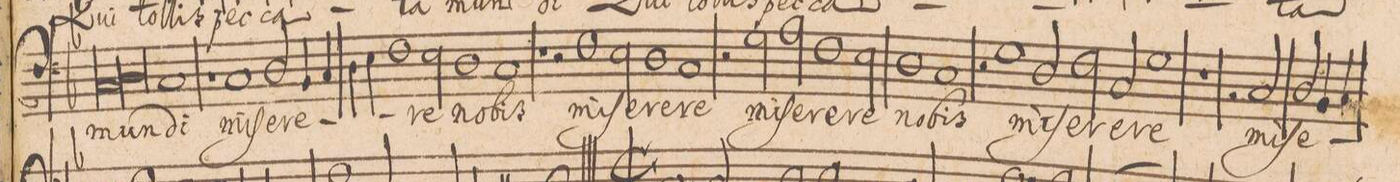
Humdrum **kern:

**kern	**text
*I"BASSVS.	*
*clefF4	*
*k[b-]	*
*met(C|)	*
*M2/1	*
1C	mun-
1D	.
*Xlig	*
=29-	=29-
1C	-di
1rD	.
=30-	=30-
1C	mi-
2D/	-ſe-
4BB-/	-re-
4C/	.
=31-	=31-
4D\	.
4E\	.
1F\	.
2E\	-re
=32-	=32-
1D	no-
1C	-bis
=33-	=33-
1r	.
2r	.
1F\	mi-
=34-	=34-
2E\	-ſe-
1D	-re-
=35-	=35-
1C	-re
2r	.
2G\	mi-
=36-	=36-
2A\	-ſe-
1F\	-re-
2E\	-re
=37-	=37-
1D	no-
1C	-bis
=38-	=38-
2r	.
1G\	mi-
2D/	-ſe-
=39-	=39-
2F\	-re-
2C/	.
1G	-re
=40-	=40-
1r	.
2rD	.
2C/	mi-
=41-	=41-
2D/	-ſe-
4BB-/	.
4C/	.
*-	*-
